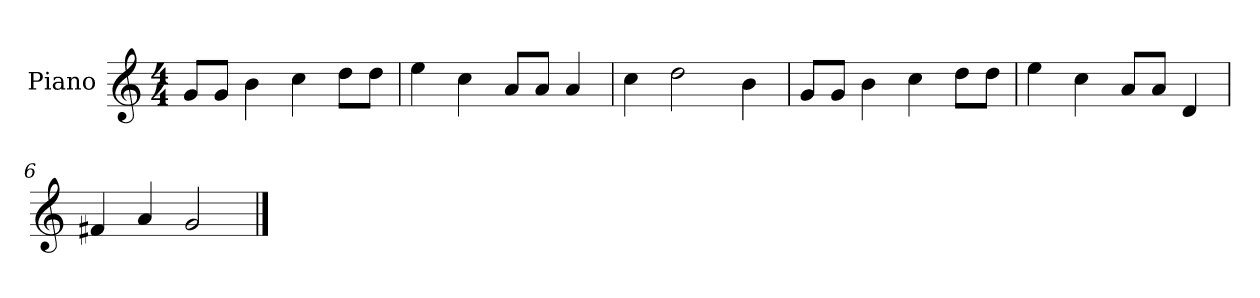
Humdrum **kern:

**kern
*part1
*staff1
*I"Piano
*I'P-no
*clefG2
*k[]
*M4/4
*MM90
=1
8g/L
8g/J
4b\
4cc\
8dd\L
8dd\J
=2
4ee\
4cc\
8a/L
8a/J
4a/
=3
4cc\
2dd\
4b\
=4
8g/L
8g/J
4b\
4cc\
8dd\L
8dd\J
=5
4ee\
4cc\
8a/L
8a/J
4d/
=6
4f#X/
4a/
2g/
==
*-
